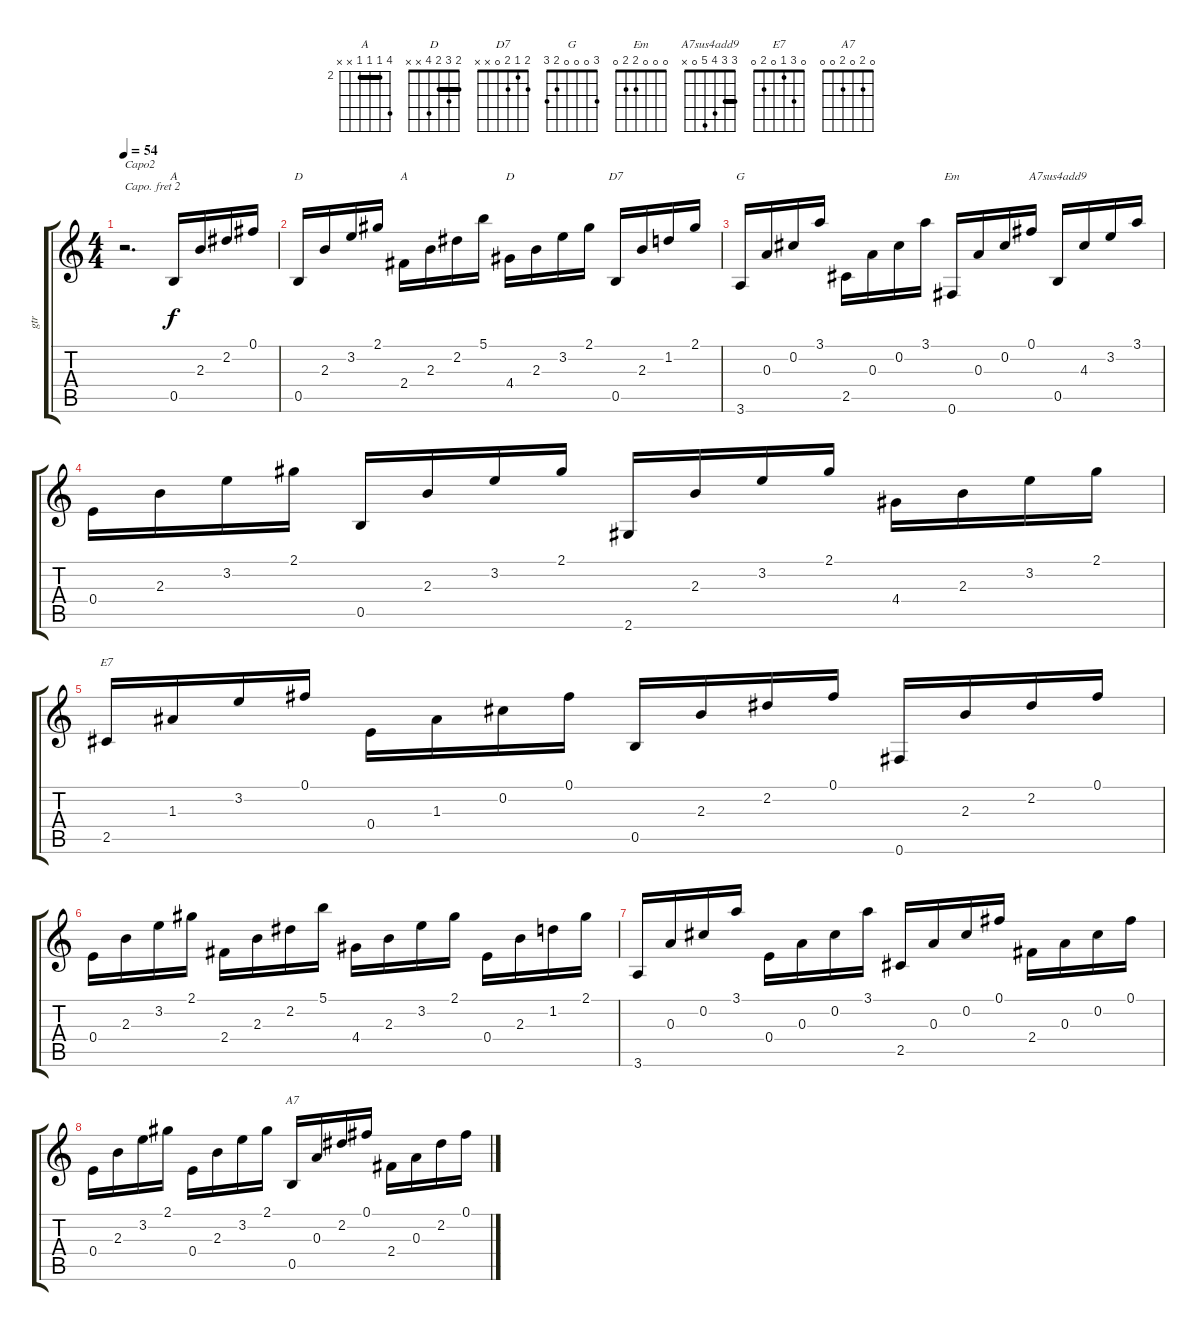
\track ("gtr" "gtr") {instrument acousticguitarnylon}
\staff {score tabs}
\capo 2
\tuning (E4 B3 G3 D3 A2 E2) {hide}
\chord ("A" 0 2 2 2 0 0)
\chord ("D" 2 3 2 0 0 x)
\chord ("A" 5 2 2 2 x x) {firstfret 2 barre 2}
\chord ("D" 2 3 2 4 x x) {barre 2}
\chord ("D7" 2 1 2 0 x x)
\chord ("G" 3 0 0 0 2 3)
\chord ("Em" 0 0 0 2 2 0)
\chord ("A7sus4add9" 3 3 4 5 0 x) {barre 3}
\chord ("E7" 0 3 1 0 2 0)
\chord ("A7" 0 2 0 2 0 0)
\ts (4 4)
\tempo 54
\clef g2
\ks c
r.2{d txt "Capo2" dy f instrument acousticguitarnylon} 0.5.16{ch "A"} 2.3.16 2.2.16 0.1.16 |
0.5.16{ch "D"} 2.3.16 3.2.16 2.1.16 2.4.16{ch "A"} 2.3.16 2.2.16 5.1.16 4.4.16{ch "D"} 2.3.16 3.2.16 2.1.16 0.5.16{ch "D7"} 2.3.16 1.2.16 2.1.16 |
3.6.16{ch "G"} 0.3.16 0.2.16 3.1.16 2.5.16 0.3.16 0.2.16 3.1.16 0.6.16{ch "Em"} 0.3.16 0.2.16 0.1.16 0.5.16{ch "A7sus4add9"} 4.3.16 3.2.16 3.1.16 |
0.4.16 2.3.16 3.2.16 2.1.16 0.5.16 2.3.16 3.2.16 2.1.16 2.6.16 2.3.16 3.2.16 2.1.16 4.4.16 2.3.16 3.2.16 2.1.16 |
2.5.16{ch "E7"} 1.3.16 3.2.16 0.1.16 0.4.16 1.3.16 0.2.16 0.1.16 0.5.16 2.3.16 2.2.16 0.1.16 0.6.16 2.3.16 2.2.16 0.1.16 |
0.4.16 2.3.16 3.2.16 2.1.16 2.4.16 2.3.16 2.2.16 5.1.16 4.4.16 2.3.16 3.2.16 2.1.16 0.4.16 2.3.16 1.2.16 2.1.16 |
3.6.16 0.3.16 0.2.16 3.1.16 0.4.16 0.3.16 0.2.16 3.1.16 2.5.16 0.3.16 0.2.16 0.1.16 2.4.16 0.3.16 0.2.16 0.1.16 |
0.4.16 2.3.16 3.2.16 2.1.16 0.4.16 2.3.16 3.2.16 2.1.16 0.5.16{ch "A7"} 0.3.16 2.2.16 0.1.16 2.4.16 0.3.16 2.2.16 0.1.16
